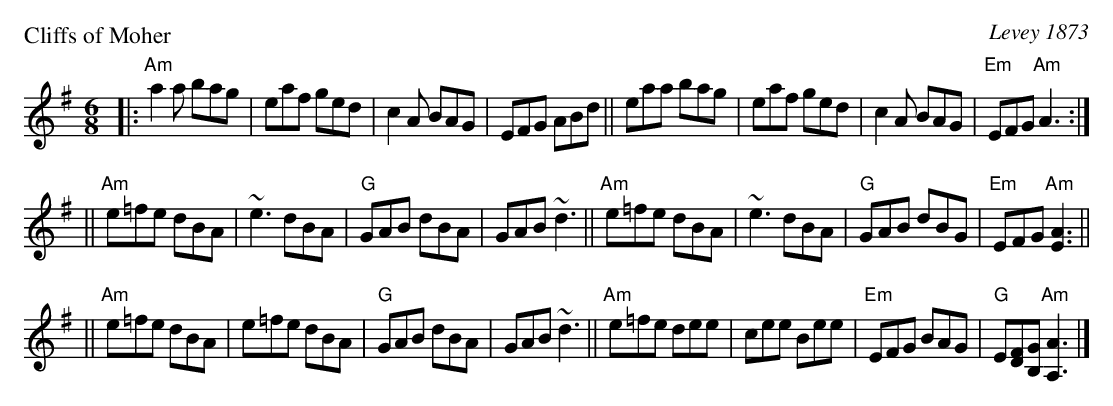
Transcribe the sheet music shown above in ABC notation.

X:1
P: Cliffs of Moher
O: Levey 1873
M: 6/8
K: Ador
|:"Am"a2a  bag |  eaf  ged |     c2A BAG |     EFG ABd \
||    eaa  bag |  eaf  ged |     c2A BAG | "Em"EFG "Am"A3 :|
||"Am"e=fe dBA | ~e3   dBA |  "G"GAB dBA |     GAB ~d3 \
||"Am"e=fe dBA | ~e3   dBA |  "G"GAB dBG | "Em"EFG "Am"[E3A3] ||
||"Am"e=fe dBA |  e=fe dBA |  "G"GAB dBA |     GAB ~d3 \
||"Am"e=fe dee |  cee  Bee | "Em"EFG BAG |  "G"E[DF][B,G] "Am"[A3A,3] |]
